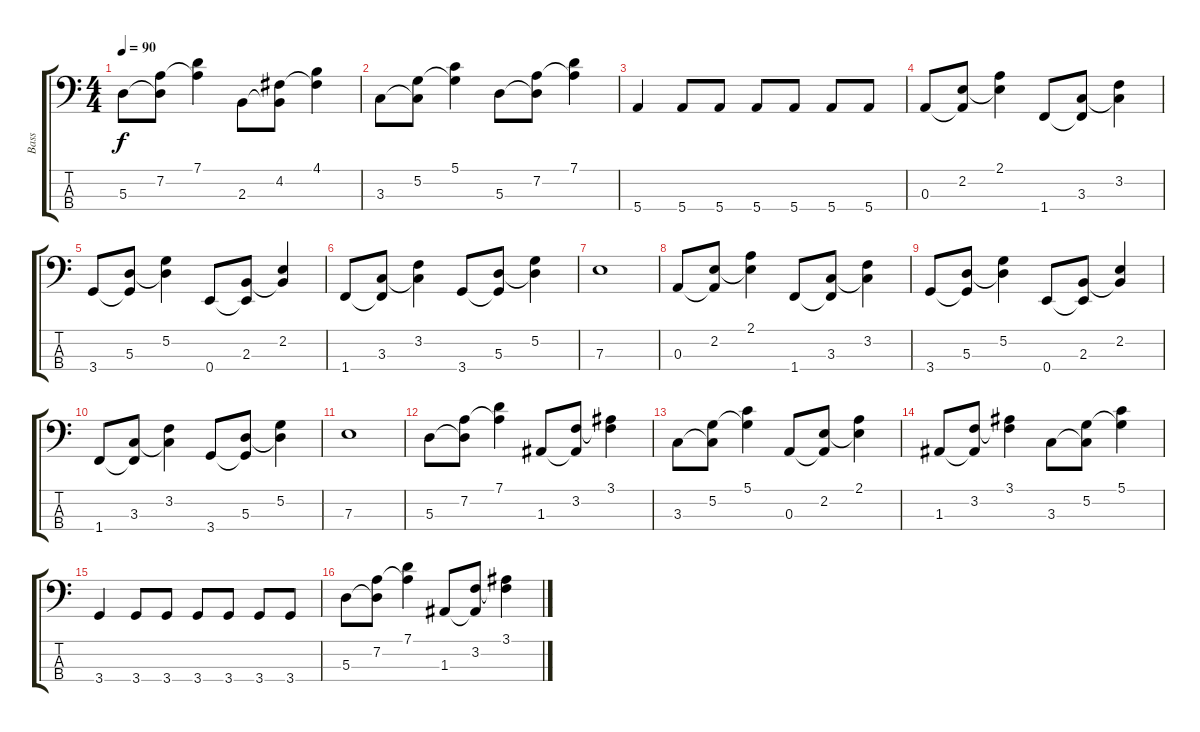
\track ("Bass" "Bass") {instrument electricbassfinger}
\staff {score tabs}
\tuning (G2 D2 A1 E1) {hide}
\ts (4 4)
\tempo 90
\clef f4
\ks c
5.3.8{dy f} (7.2 5.3{t}).8 (7.1 7.2{t}).4 2.3.8 (4.2 2.3{t}).8 (4.1 4.2{t}).4 |
3.3.8 (5.2 3.3{t}).8 (5.1 5.2{t}).4 5.3.8 (7.2 5.3{t}).8 (7.1 7.2{t}).4 |
5.4.4 5.4.8 5.4.8 5.4.8 5.4.8 5.4.8 5.4.8 |
0.3.8 (2.2 0.3{t}).8 (2.1 2.2{t}).4 1.4.8 (3.3 1.4{t}).8 (3.2 3.3{t}).4 |
3.4.8 (5.3 3.4{t}).8 (5.2 5.3{t}).4 0.4.8 (2.3 0.4{t}).8 (2.2 2.3{t}).4 |
1.4.8 (3.3 1.4{t}).8 (3.2 3.3{t}).4 3.4.8 (5.3 3.4{t}).8 (5.2 5.3{t}).4 |
7.3.1 |
0.3.8 (2.2 0.3{t}).8 (2.1 2.2{t}).4 1.4.8 (3.3 1.4{t}).8 (3.2 3.3{t}).4 |
3.4.8 (5.3 3.4{t}).8 (5.2 5.3{t}).4 0.4.8 (2.3 0.4{t}).8 (2.2 2.3{t}).4 |
1.4.8 (3.3 1.4{t}).8 (3.2 3.3{t}).4 3.4.8 (5.3 3.4{t}).8 (5.2 5.3{t}).4 |
7.3.1 |
5.3.8 (7.2 5.3{t}).8 (7.1 7.2{t}).4 1.3.8 (3.2 1.3{t}).8 (3.1 3.2{t}).4 |
3.3.8 (5.2 3.3{t}).8 (5.1 5.2{t}).4 0.3.8 (2.2 0.3{t}).8 (2.1 2.2{t}).4 |
1.3.8 (3.2 1.3{t}).8 (3.1 3.2{t}).4 3.3.8 (5.2 3.3{t}).8 (5.1 5.2{t}).4 |
3.4.4 3.4.8 3.4.8 3.4.8 3.4.8 3.4.8 3.4.8 |
5.3.8 (7.2 5.3{t}).8 (7.1 7.2{t}).4 1.3.8 (3.2 1.3{t}).8 (3.1 3.2{t}).4
